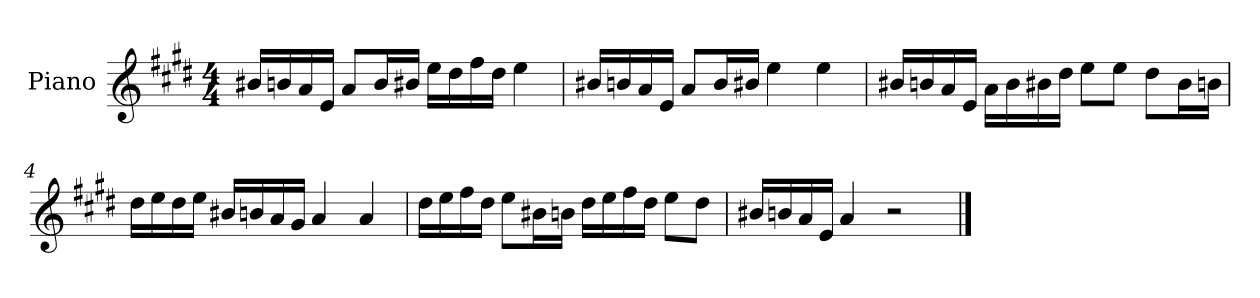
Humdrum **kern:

**kern
*part1
*staff1
*I"Piano
*I'P-no
*clefG2
*k[f#c#g#d#]
*M4/4
*MM90
=1
16b#X/LL
16bn/
16a/
16e/JJ
8a/L
16b/L
16b#X/JJ
16ee\LL
16dd#\
16ff#\
16dd#\JJ
4ee\
=2
16b#X/LL
16bn/
16a/
16e/JJ
8a/L
16b/L
16b#X/JJ
4ee\
4ee\
=3
16b#X/LL
16bn/
16a/
16e/JJ
16a\LL
16b\
16b#X\
16dd#\JJ
8ee\L
8ee\J
8dd#\L
16b#\L
16bn\JJ
!!LO:LB:g=z
=4
16dd#\LL
16ee\
16dd#\
16ee\JJ
16b#X/LL
16bn/
16a/
16g#/JJ
4a/
4a/
=5
16dd#\LL
16ee\
16ff#\
16dd#\JJ
8ee\L
16b#X\L
16bn\JJ
16dd#\LL
16ee\
16ff#\
16dd#\JJ
8ee\L
8dd#\J
=6
16b#X/LL
16bn/
16a/
16e/JJ
4a/
2r
==
*-
